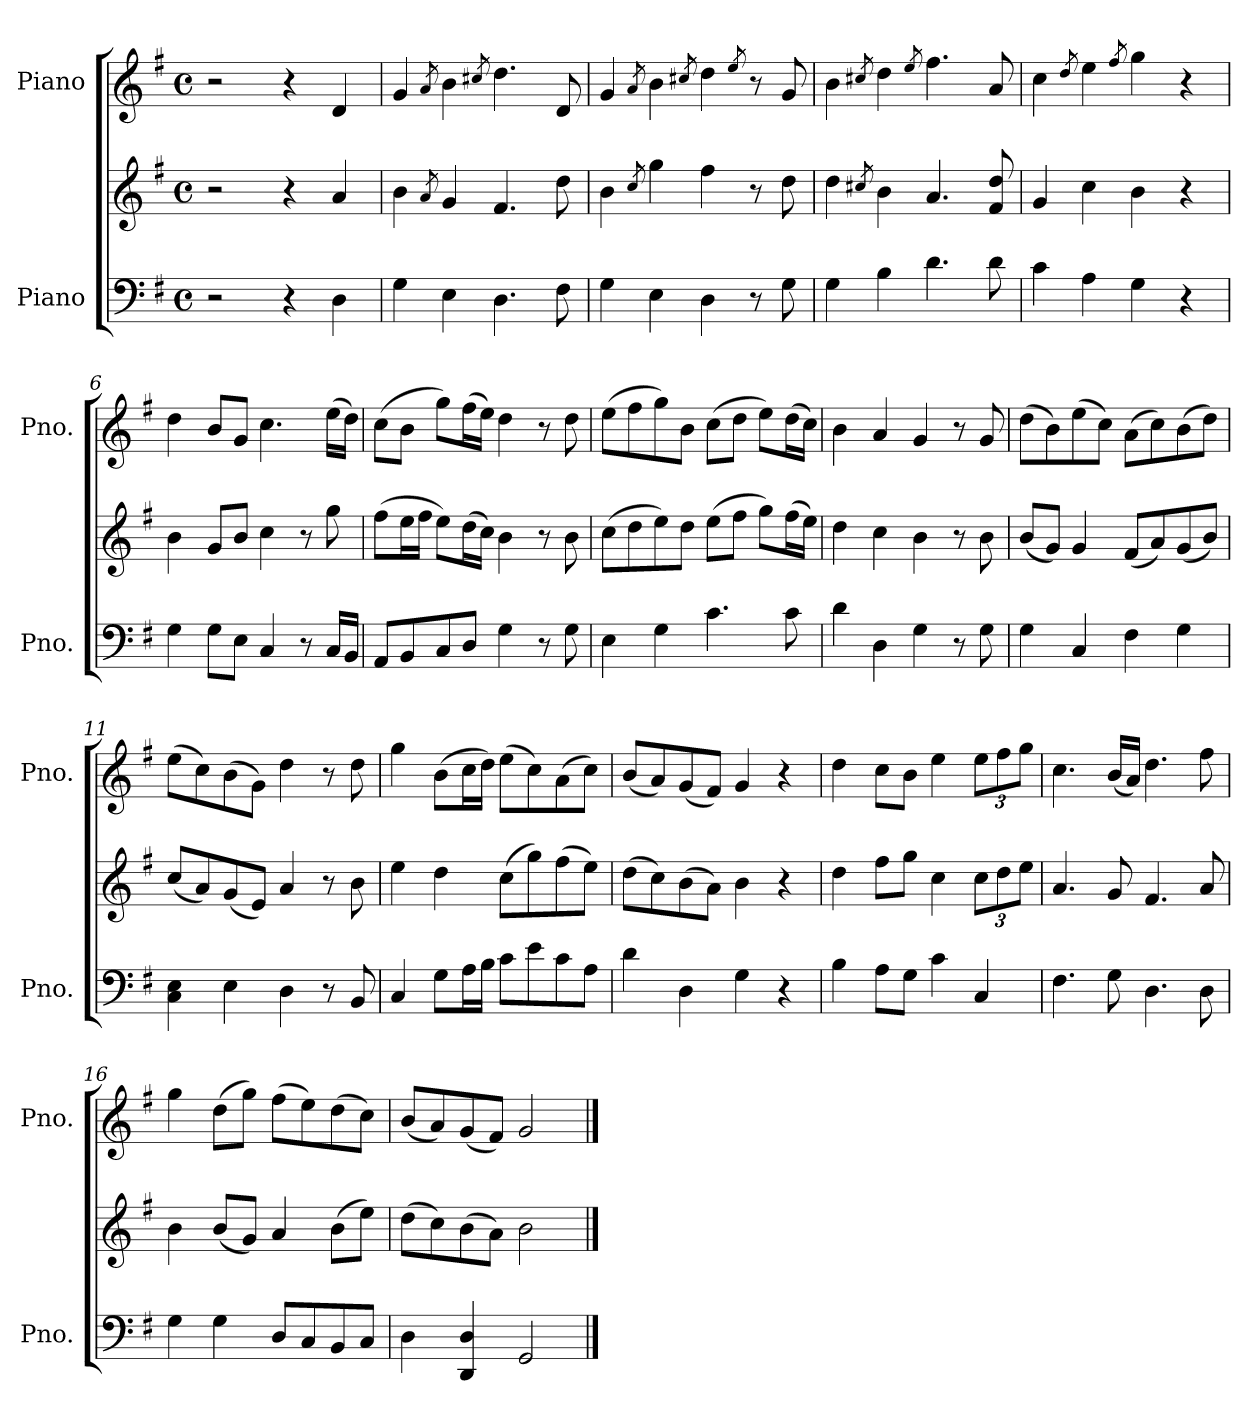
**kern	**kern	**kern
*part2	*part2	*part1
*staff3	*staff2	*staff1
*I"Piano	*	*I"Piano
*I'Pno.	*	*I'Pno.
*clefF4	*clefG2	*clefG2
*k[f#]	*k[f#]	*k[f#]
*M4/4	*M4/4	*M4/4
*met(c)	*met(c)	*met(c)
*MM110	*MM110	*MM110
=1	=1	=1
2r	2r	2r
4r	4r	4r
4D\	4a/	4d/
=2	=2	=2
4G\	4b\	4g/
.	8qa/	8qa/
4E\	4g/	4b\
.	.	8qcc#X/
4.D\	4.f#/	4.dd\
8F#\	8dd\	8d/
=3	=3	=3
4G\	4b\	4g/
.	8qcc/	8qa/
4E\	4gg\	4b\
.	.	8qcc#X/
4D\	4ff#\	4dd\
.	.	8qee/
8r	8r	8r
8G\	8dd\	8g/
=4	=4	=4
4G\	4dd\	4b\
.	8qcc#X/	8qcc#X/
4B\	4b\	4dd\
.	.	8qee/
4.d\	4.a/	4.ff#\
8d\	8f#/ 8dd/	8a/
=5	=5	=5
4c\	4g/	4cc\
.	.	8qdd/
4A\	4cc\	4ee\
.	.	8qff#/
4G\	4b\	4gg\
4r	4r	4r
!!LO:LB:g=z
=6	=6	=6
4G\	4b\	4dd\
8G\L	8g/L	8b/L
8E\J	8b/J	8g/J
4C/	4cc\	4.cc\
8r	8r	.
16C/LL	8gg\	(>16ee\LL
16BB/JJ	.	16dd\JJ)
=7	=7	=7
8AA/L	(>8ff#\L	(>8cc\L
8BB/	16ee\L	8b\J
.	16ff#\JJ	.
8C/	8ee\L)	8gg\L)
8D/J	(>16dd\L	(>16ff#\L
.	16cc\JJ)	16ee\JJ)
4G\	4b\	4dd\
8r	8r	8r
8G\	8b\	8dd\
=8	=8	=8
4E\	(>8cc\L	(>8ee\L
.	8dd\	8ff#\
4G\	8ee\)	8gg\)
.	8dd\J	8b\J
4.c\	(>8ee\L	(>8cc\L
.	8ff#\J	8dd\J
.	8gg\L)	8ee\L)
8c\	(>16ff#\L	(>16dd\L
.	16ee\JJ)	16cc\JJ)
=9	=9	=9
4d\	4dd\	4b\
4D\	4cc\	4a/
4G\	4b\	4g/
8r	8r	8r
8G\	8b\	8g/
=10	=10	=10
4G\	(<8b/L	(>8dd\L
.	8g/J)	8b\)
4C/	4g/	(>8ee\
.	.	8cc\J)
4F#\	(<8f#/L	(>8a\L
.	8a/)	8cc\)
4G\	(<8g/	(>8b\
.	8b/J)	8dd\J)
!!LO:LB:g=z
=11	=11	=11
4C\ 4E\	(<8cc/L	(>8ee\L
.	8a/)	8cc\)
4E\	(<8g/	(>8b\
.	8e/J)	8g\J)
4D\	4a/	4dd\
8r	8r	8r
8BB/	8b\	8dd\
=12	=12	=12
4C/	4ee\	4gg\
8G\L	4dd\	(>8b\L
16A\L	.	16cc\L
16B\JJ	.	16dd\JJ)
8c\L	(>8cc\L	(>8ee\L
8e\	8gg\)	8cc\)
8c\	(>8ff#\	(>8a\
8A\J	8ee\J)	8cc\J)
=13	=13	=13
4d\	(>8dd\L	(<8b/L
.	8cc\)	8a/)
4D\	(>8b\	(<8g/
.	8a\J)	8f#/J)
4G\	4b\	4g/
4r	4r	4r
=14	=14	=14
4B\	4dd\	4dd\
8A\L	8ff#\L	8cc\L
8G\J	8gg\J	8b\J
4c\	4cc\	4ee\
*	*Xbrackettup	*Xbrackettup
4C/	12cc\L	12ee\L
.	12dd\	12ff#\
.	12ee\J	12gg\J
=15	=15	=15
4.F#\	4.a/	4.cc\
8G\	8g/	(<16b/LL
.	.	16a/JJ)
4.D\	4.f#/	4.dd\
8D\	8a/	8ff#\
=16	=16	=16
4G\	4b\	4gg\
4G\	(<8b/L	(>8dd\L
.	8g/J)	8gg\J)
8D/L	4a/	(>8ff#\L
8C/	.	8ee\)
8BB/	(>8b\L	(>8dd\
8C/J	8ee\J)	8cc\J)
!!LO:LB:g=z
=17	=17	=17
4D\	(>8dd\L	(<8b/L
.	8cc\)	8a/)
4DD/ 4D/	(>8b\	(<8g/
.	8a\J)	8f#/J)
2GG/	2b\	2g/
==	==	==
*-	*-	*-
